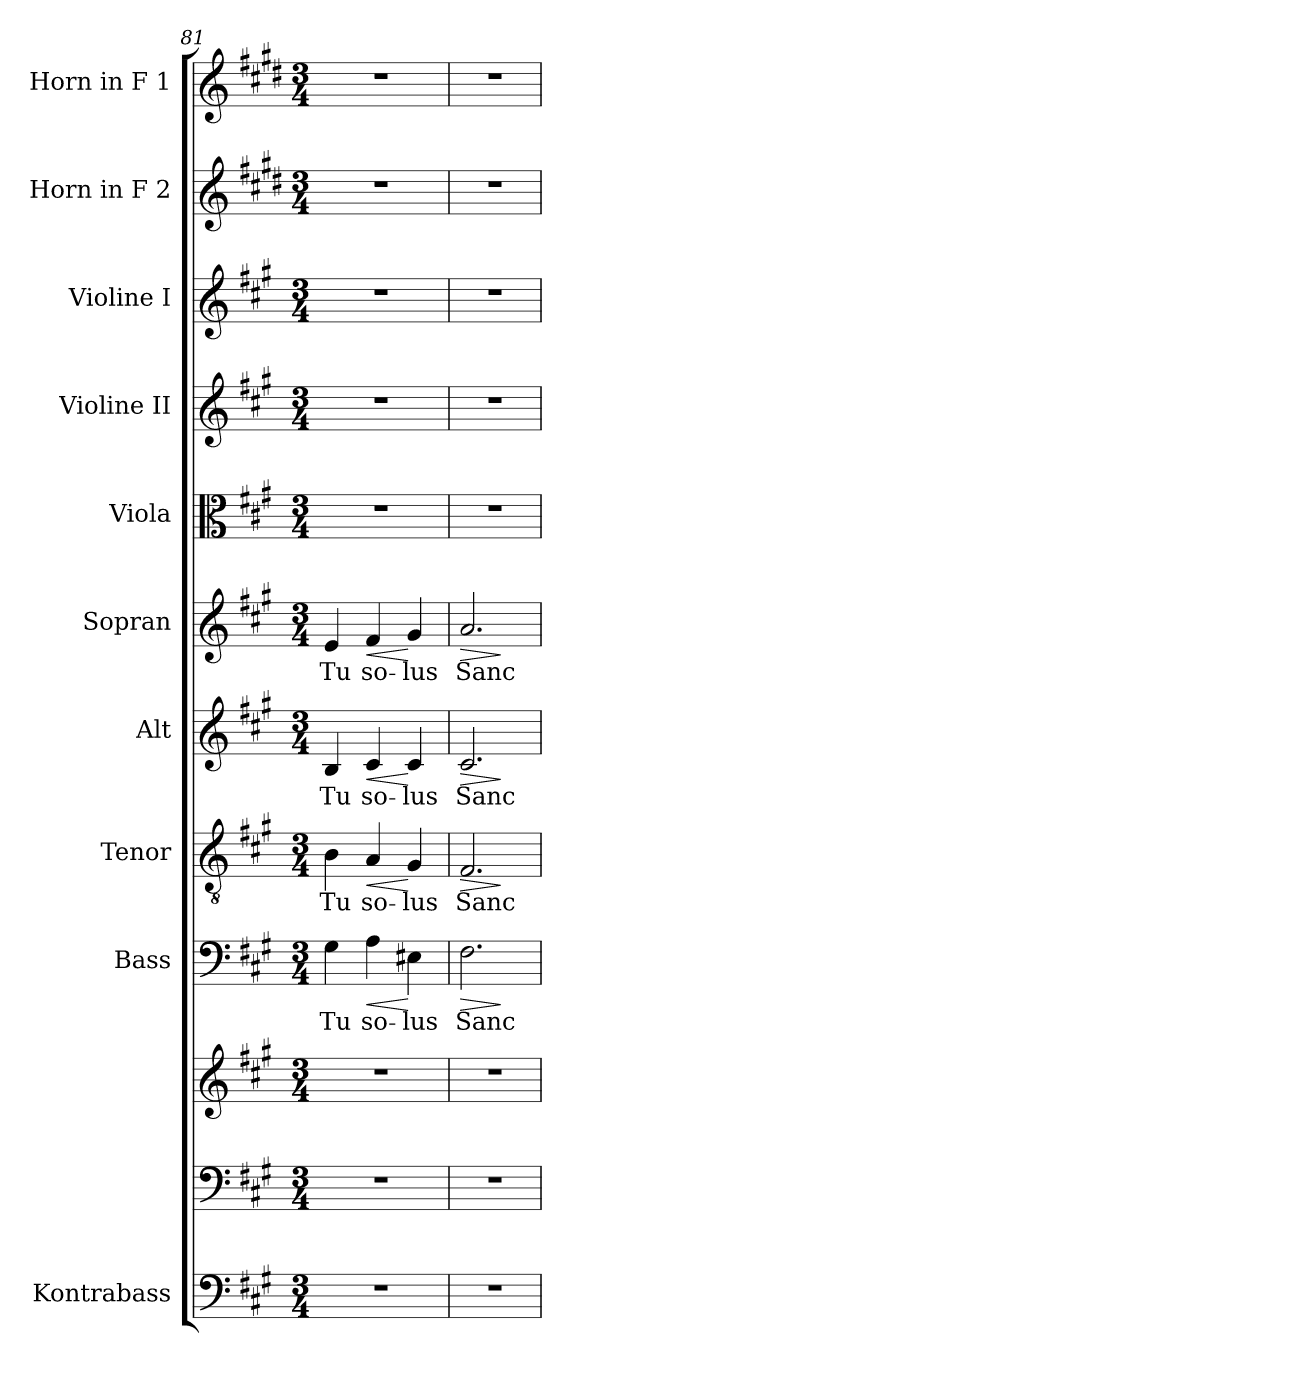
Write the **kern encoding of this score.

**kern	**kern	**kern	**kern	**text	**dynam	**kern	**text	**dynam	**kern	**text	**dynam	**kern	**text	**dynam	**kern	**kern	**kern	**kern	**kern
*part11	*part10	*part10	*part9	*part9	*part9	*part8	*part8	*part8	*part7	*part7	*part7	*part6	*part6	*part6	*part5	*part4	*part3	*part2	*part1
*staff12	*staff11	*staff10	*staff9	*staff9	*staff9	*staff8	*staff8	*staff8	*staff7	*staff7	*staff7	*staff6	*staff6	*staff6	*staff5	*staff4	*staff3	*staff2	*staff1
*I"Kontrabass	*	*	*I"Bass	*	*	*I"Tenor	*	*	*I"Alt	*	*	*I"Sopran	*	*	*I"Viola	*I"Violine II	*I"Violine I	*I"Horn in F 2	*I"Horn in F 1
*I'Kb.	*	*	*I'B.	*	*	*I'T.	*	*	*I'A.	*	*	*I'S.	*	*	*I'Vla.	*I'Vl. II	*I'Vl. I	*	*
*clefF4	*clefF4	*clefG2	*clefF4	*	*	*clefGv2	*	*	*clefG2	*	*	*clefG2	*	*	*clefC3	*clefG2	*clefG2	*clefG2	*clefG2
*ITrd7c12	*	*	*	*	*	*	*	*	*	*	*	*	*	*	*	*	*	*ITrd4c7	*ITrd4c7
*k[f#c#g#]	*k[f#c#g#]	*k[f#c#g#]	*k[f#c#g#]	*	*	*k[f#c#g#]	*	*	*k[f#c#g#]	*	*	*k[f#c#g#]	*	*	*k[f#c#g#]	*k[f#c#g#]	*k[f#c#g#]	*k[f#c#g#]	*k[f#c#g#]
*A:	*A:	*A:	*A:	*	*	*A:	*	*	*A:	*	*	*A:	*	*	*A:	*A:	*A:	*A:	*A:
*M3/4	*M3/4	*M3/4	*M3/4	*	*	*M3/4	*	*	*M3/4	*	*	*M3/4	*	*	*M3/4	*M3/4	*M3/4	*M3/4	*M3/4
=81	=81	=81	=81	=81	=81	=81	=81	=81	=81	=81	=81	=81	=81	=81	=81	=81	=81	=81	=81
!	!	!	!	!LO:LY:b	!	!	!LO:LY:b	!	!	!LO:LY:b	!	!	!LO:LY:b	!	!	!	!	!	!
2.r	2.r	2.r	4G#\	Tu	.	4B\	Tu	.	4B/	Tu	.	4e/	Tu	.	2.r	2.r	2.r	2.r	2.r
!	!	!	!	!LO:LY:b	!LO:HP:b	!	!LO:LY:b	!LO:HP:b	!	!LO:LY:b	!LO:HP:b	!	!LO:LY:b	!LO:HP:b	!	!	!	!	!
.	.	.	4A\	so-	<	4A/	so-	<	4c#/	so-	<	4f#/	so-	<	.	.	.	.	.
!	!	!	!	!LO:LY:b	!	!	!LO:LY:b	!	!	!LO:LY:b	!	!	!LO:LY:b	!	!	!	!	!	!
.	.	.	4E#X\	-lus	[	4G#/	-lus	[	4c#/	-lus	[	4g#/	-lus	[	.	.	.	.	.
=82	=82	=82	=82	=82	=82	=82	=82	=82	=82	=82	=82	=82	=82	=82	=82	=82	=82	=82	=82
!	!	!	!	!LO:LY:b	!LO:HP:b	!	!LO:LY:b	!LO:HP:b	!	!LO:LY:b	!LO:HP:b	!	!LO:LY:b	!LO:HP:b	!	!	!	!	!
2.r	2.r	2.r	2.F#\	Sanc-	>	2.F#/	Sanc-	>	2.c#/	Sanc-	>	2.a/	Sanc-	>	2.r	2.r	2.r	2.r	2.r
.	.	.	.	.	]	.	.	]	.	.	]	.	.	]	.	.	.	.	.
=	=	=	=	=	=	=	=	=	=	=	=	=	=	=	=	=	=	=	=
*-	*-	*-	*-	*-	*-	*-	*-	*-	*-	*-	*-	*-	*-	*-	*-	*-	*-	*-	*-
